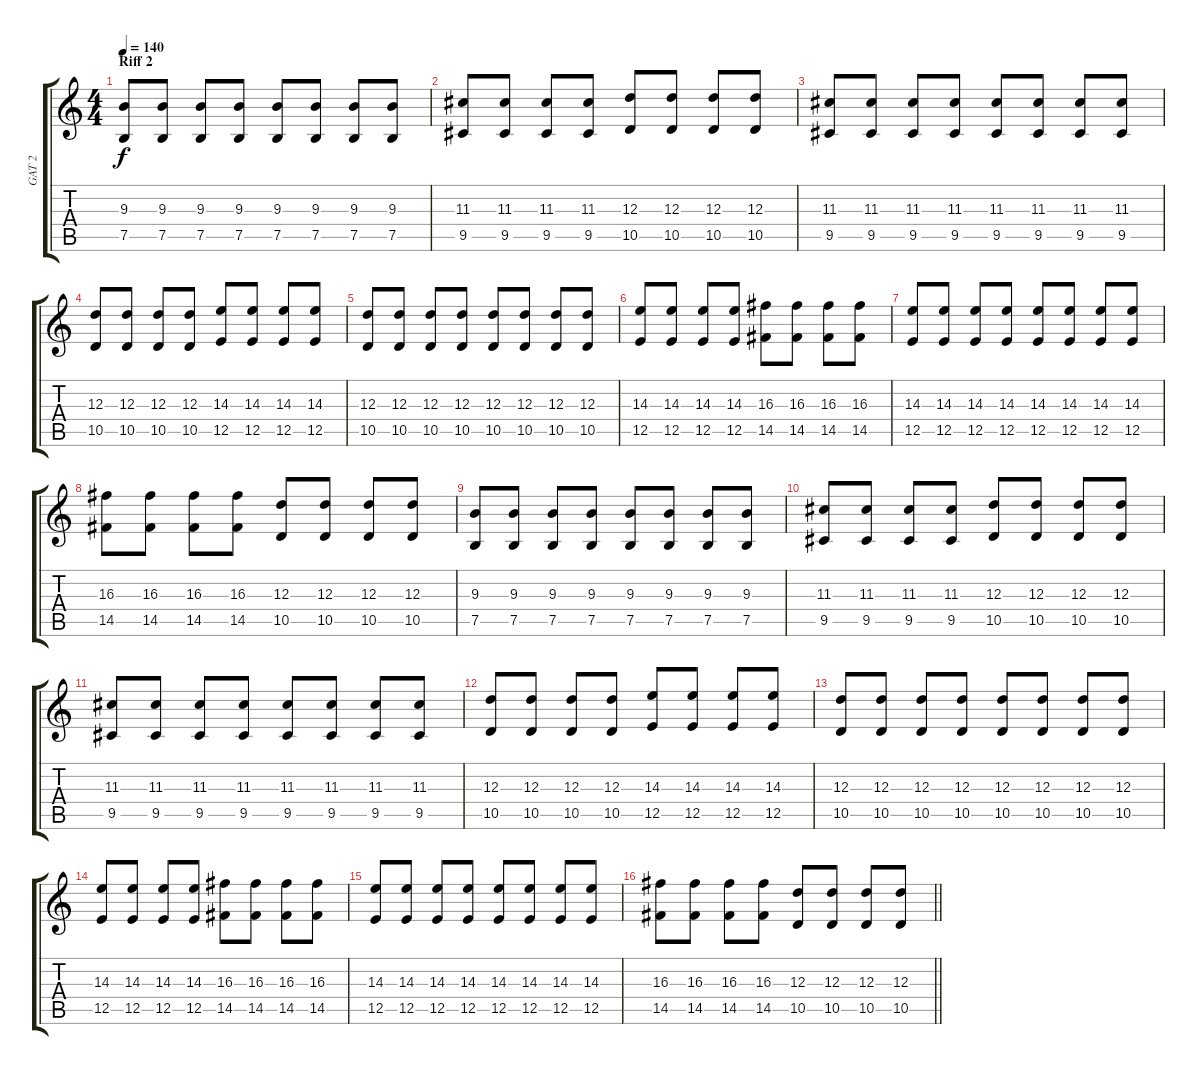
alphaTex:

\track ("GAT 2" "GAT 2") {instrument distortionguitar}
\staff {score tabs}
\tuning (B3 Gb3 D3 A2 E2 B1) {hide}
\ts (4 4)
\section ("" "Riff 2")
\tempo 140
\clef g2
\ks c
(9.3 7.5).8{dy f} (9.3 7.5).8 (9.3 7.5).8 (9.3 7.5).8 (9.3 7.5).8 (9.3 7.5).8 (9.3 7.5).8 (9.3 7.5).8 |
(11.3 9.5).8 (11.3 9.5).8 (11.3 9.5).8 (11.3 9.5).8 (12.3 10.5).8 (12.3 10.5).8 (12.3 10.5).8 (12.3 10.5).8 |
(11.3 9.5).8 (11.3 9.5).8 (11.3 9.5).8 (11.3 9.5).8 (11.3 9.5).8 (11.3 9.5).8 (11.3 9.5).8 (11.3 9.5).8 |
(12.3 10.5).8 (12.3 10.5).8 (12.3 10.5).8 (12.3 10.5).8 (14.3 12.5).8 (14.3 12.5).8 (14.3 12.5).8 (14.3 12.5).8 |
(12.3 10.5).8 (12.3 10.5).8 (12.3 10.5).8 (12.3 10.5).8 (12.3 10.5).8 (12.3 10.5).8 (12.3 10.5).8 (12.3 10.5).8 |
(14.3 12.5).8 (14.3 12.5).8 (14.3 12.5).8 (14.3 12.5).8 (16.3 14.5).8 (16.3 14.5).8 (16.3 14.5).8 (16.3 14.5).8 |
(14.3 12.5).8 (14.3 12.5).8 (14.3 12.5).8 (14.3 12.5).8 (14.3 12.5).8 (14.3 12.5).8 (14.3 12.5).8 (14.3 12.5).8 |
(16.3 14.5).8 (16.3 14.5).8 (16.3 14.5).8 (16.3 14.5).8 (12.3 10.5).8 (12.3 10.5).8 (12.3 10.5).8 (12.3 10.5).8 |
(9.3 7.5).8 (9.3 7.5).8 (9.3 7.5).8 (9.3 7.5).8 (9.3 7.5).8 (9.3 7.5).8 (9.3 7.5).8 (9.3 7.5).8 |
(11.3 9.5).8 (11.3 9.5).8 (11.3 9.5).8 (11.3 9.5).8 (12.3 10.5).8 (12.3 10.5).8 (12.3 10.5).8 (12.3 10.5).8 |
(11.3 9.5).8 (11.3 9.5).8 (11.3 9.5).8 (11.3 9.5).8 (11.3 9.5).8 (11.3 9.5).8 (11.3 9.5).8 (11.3 9.5).8 |
(12.3 10.5).8 (12.3 10.5).8 (12.3 10.5).8 (12.3 10.5).8 (14.3 12.5).8 (14.3 12.5).8 (14.3 12.5).8 (14.3 12.5).8 |
(12.3 10.5).8 (12.3 10.5).8 (12.3 10.5).8 (12.3 10.5).8 (12.3 10.5).8 (12.3 10.5).8 (12.3 10.5).8 (12.3 10.5).8 |
(14.3 12.5).8 (14.3 12.5).8 (14.3 12.5).8 (14.3 12.5).8 (16.3 14.5).8 (16.3 14.5).8 (16.3 14.5).8 (16.3 14.5).8 |
(14.3 12.5).8 (14.3 12.5).8 (14.3 12.5).8 (14.3 12.5).8 (14.3 12.5).8 (14.3 12.5).8 (14.3 12.5).8 (14.3 12.5).8 |
\barLineRight lightlight
(16.3 14.5).8 (16.3 14.5).8 (16.3 14.5).8 (16.3 14.5).8 (12.3 10.5).8 (12.3 10.5).8 (12.3 10.5).8 (12.3 10.5).8
